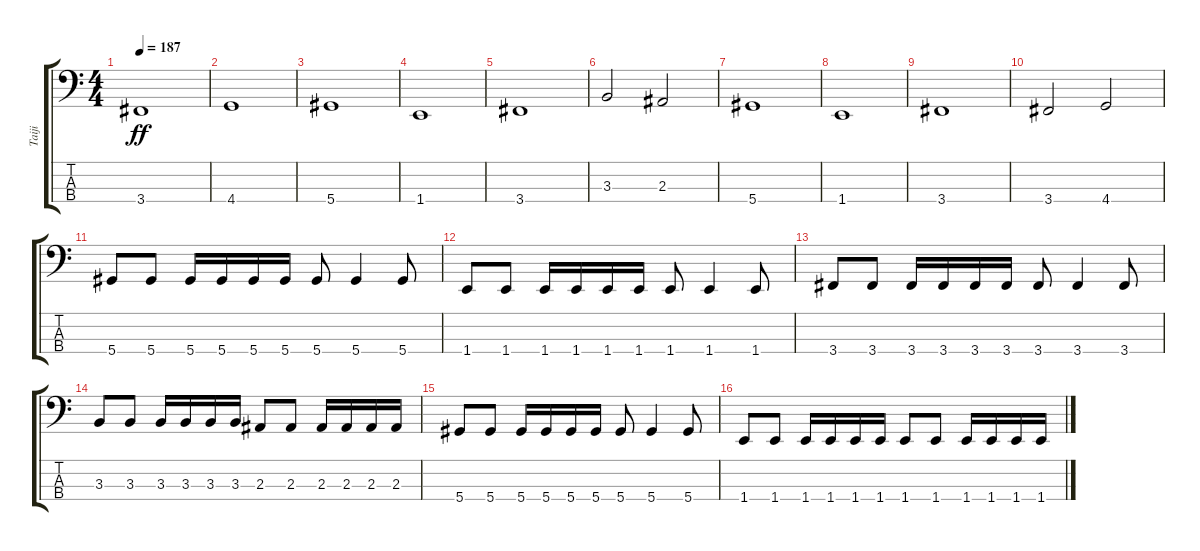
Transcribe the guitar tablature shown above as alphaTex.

\track ("Taiji" "Taiji") {instrument electricbasspick}
\staff {score tabs}
\tuning (Gb2 Db2 Ab1 Eb1) {hide}
\ts (4 4)
\tempo 187
\clef f4
\ks c
3.4.1{dy ff} |
4.4.1 |
5.4.1 |
1.4.1 |
3.4.1 |
3.3.2 2.3.2 |
5.4.1 |
1.4.1 |
3.4.1 |
3.4.2 4.4.2 |
5.4.8 5.4.8 5.4.16 5.4.16 5.4.16 5.4.16 5.4.8 5.4.4 5.4.8 |
1.4.8 1.4.8 1.4.16 1.4.16 1.4.16 1.4.16 1.4.8 1.4.4 1.4.8 |
3.4.8 3.4.8 3.4.16 3.4.16 3.4.16 3.4.16 3.4.8 3.4.4 3.4.8 |
3.3.8 3.3.8 3.3.16 3.3.16 3.3.16 3.3.16 2.3.8 2.3.8 2.3.16 2.3.16 2.3.16 2.3.16 |
5.4.8 5.4.8 5.4.16 5.4.16 5.4.16 5.4.16 5.4.8 5.4.4 5.4.8 |
1.4.8 1.4.8 1.4.16 1.4.16 1.4.16 1.4.16 1.4.8 1.4.8 1.4.16 1.4.16 1.4.16 1.4.16
